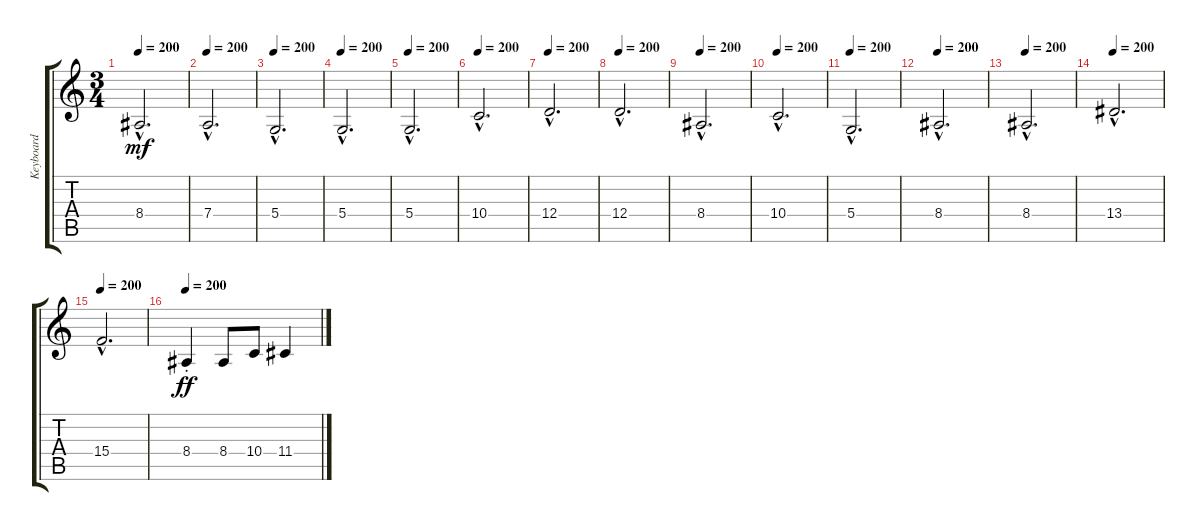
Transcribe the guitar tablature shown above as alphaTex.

\track ("Keyboard" "Keyboard") {instrument stringensemble1}
\staff {score tabs}
\tuning (E4 B3 G3 D3 A2 D2) {hide}
\ts (3 4)
\tempo 200
\clef g2
\ks c
8.4{hac}.2{d dy mf} |
\tempo 200
7.4{hac}.2{d} |
\tempo 200
5.4{hac}.2{d} |
\tempo 200
5.4{hac}.2{d volume 11 balance 5 instrument stringensemble1} |
\tempo 200
5.4{hac}.2{d} |
\tempo 200
10.4{hac}.2{d} |
\tempo 200
12.4{hac}.2{d} |
\tempo 200
12.4{hac}.2{d} |
\tempo 200
8.4{hac}.2{d} |
\tempo 200
10.4{hac}.2{d} |
\tempo 200
5.4{hac}.2{d} |
\tempo 200
8.4{hac}.2{d} |
\tempo 200
8.4{hac}.2{d} |
\tempo 200
13.4{hac}.2{d} |
\tempo 200
15.4{hac}.2{d} |
\tempo 200
8.4{st}.4{dy ff balance 12} 8.4.8 10.4.8 11.4.4
